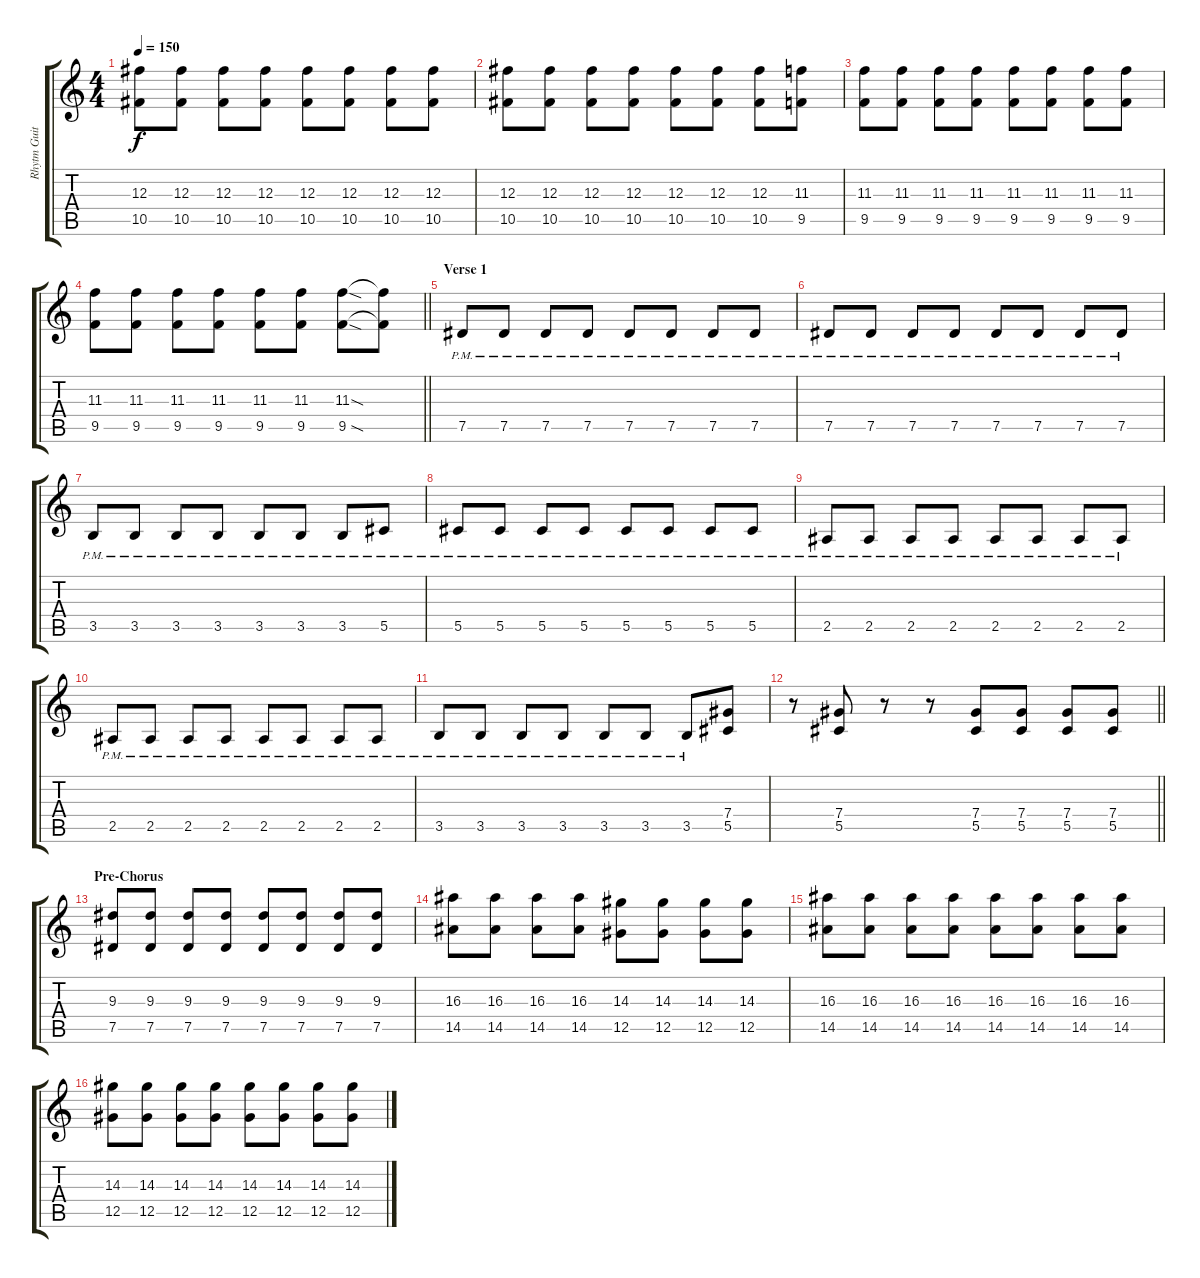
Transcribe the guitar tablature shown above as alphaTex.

\track ("Rhytm Guitar [R]" "Rhytm Guit") {instrument distortionguitar}
\staff {score tabs}
\tuning (Eb4 Bb3 Gb3 Db3 Ab2 Db2) {hide}
\ts (4 4)
\tempo 150
\clef g2
\ks c
(12.3 10.5).8{dy f} (12.3 10.5).8 (12.3 10.5).8 (12.3 10.5).8 (12.3 10.5).8 (12.3 10.5).8 (12.3 10.5).8 (12.3 10.5).8 |
(12.3 10.5).8 (12.3 10.5).8 (12.3 10.5).8 (12.3 10.5).8 (12.3 10.5).8 (12.3 10.5).8 (12.3 10.5).8 (11.3 9.5).8 |
(11.3 9.5).8 (11.3 9.5).8 (11.3 9.5).8 (11.3 9.5).8 (11.3 9.5).8 (11.3 9.5).8 (11.3 9.5).8 (11.3 9.5).8 |
\barLineRight lightlight
(11.3 9.5).8 (11.3 9.5).8 (11.3 9.5).8 (11.3 9.5).8 (11.3 9.5).8 (11.3 9.5).8 (11.3{sod} 9.5{sod}).8 (11.3{t} 9.5{t}).8 |
\section ("" "Verse 1")
7.5{pm}.8 7.5{pm}.8 7.5{pm}.8 7.5{pm}.8 7.5{pm}.8 7.5{pm}.8 7.5{pm}.8 7.5{pm}.8 |
7.5{pm}.8 7.5{pm}.8 7.5{pm}.8 7.5{pm}.8 7.5{pm}.8 7.5{pm}.8 7.5{pm}.8 7.5{pm}.8 |
3.5{pm}.8 3.5{pm}.8 3.5{pm}.8 3.5{pm}.8 3.5{pm}.8 3.5{pm}.8 3.5{pm}.8 5.5{pm}.8 |
5.5{pm}.8 5.5{pm}.8 5.5{pm}.8 5.5{pm}.8 5.5{pm}.8 5.5{pm}.8 5.5{pm}.8 5.5{pm}.8 |
2.5{pm}.8 2.5{pm}.8 2.5{pm}.8 2.5{pm}.8 2.5{pm}.8 2.5{pm}.8 2.5{pm}.8 2.5{pm}.8 |
2.5{pm}.8 2.5{pm}.8 2.5{pm}.8 2.5{pm}.8 2.5{pm}.8 2.5{pm}.8 2.5{pm}.8 2.5{pm}.8 |
3.5{pm}.8 3.5{pm}.8 3.5{pm}.8 3.5{pm}.8 3.5{pm}.8 3.5{pm}.8 3.5{pm}.8 (7.4 5.5).8 |
\barLineRight lightlight
r.8 (7.4 5.5).8 r.8 r.8 (7.4 5.5).8 (7.4 5.5).8 (7.4 5.5).8 (7.4 5.5).8 |
\section ("" "Pre-Chorus")
(9.3 7.5).8 (9.3 7.5).8 (9.3 7.5).8 (9.3 7.5).8 (9.3 7.5).8 (9.3 7.5).8 (9.3 7.5).8 (9.3 7.5).8 |
(16.3 14.5).8 (16.3 14.5).8 (16.3 14.5).8 (16.3 14.5).8 (14.3 12.5).8 (14.3 12.5).8 (14.3 12.5).8 (14.3 12.5).8 |
(16.3 14.5).8 (16.3 14.5).8 (16.3 14.5).8 (16.3 14.5).8 (16.3 14.5).8 (16.3 14.5).8 (16.3 14.5).8 (16.3 14.5).8 |
(14.3 12.5).8 (14.3 12.5).8 (14.3 12.5).8 (14.3 12.5).8 (14.3 12.5).8 (14.3 12.5).8 (14.3 12.5).8 (14.3 12.5).8
